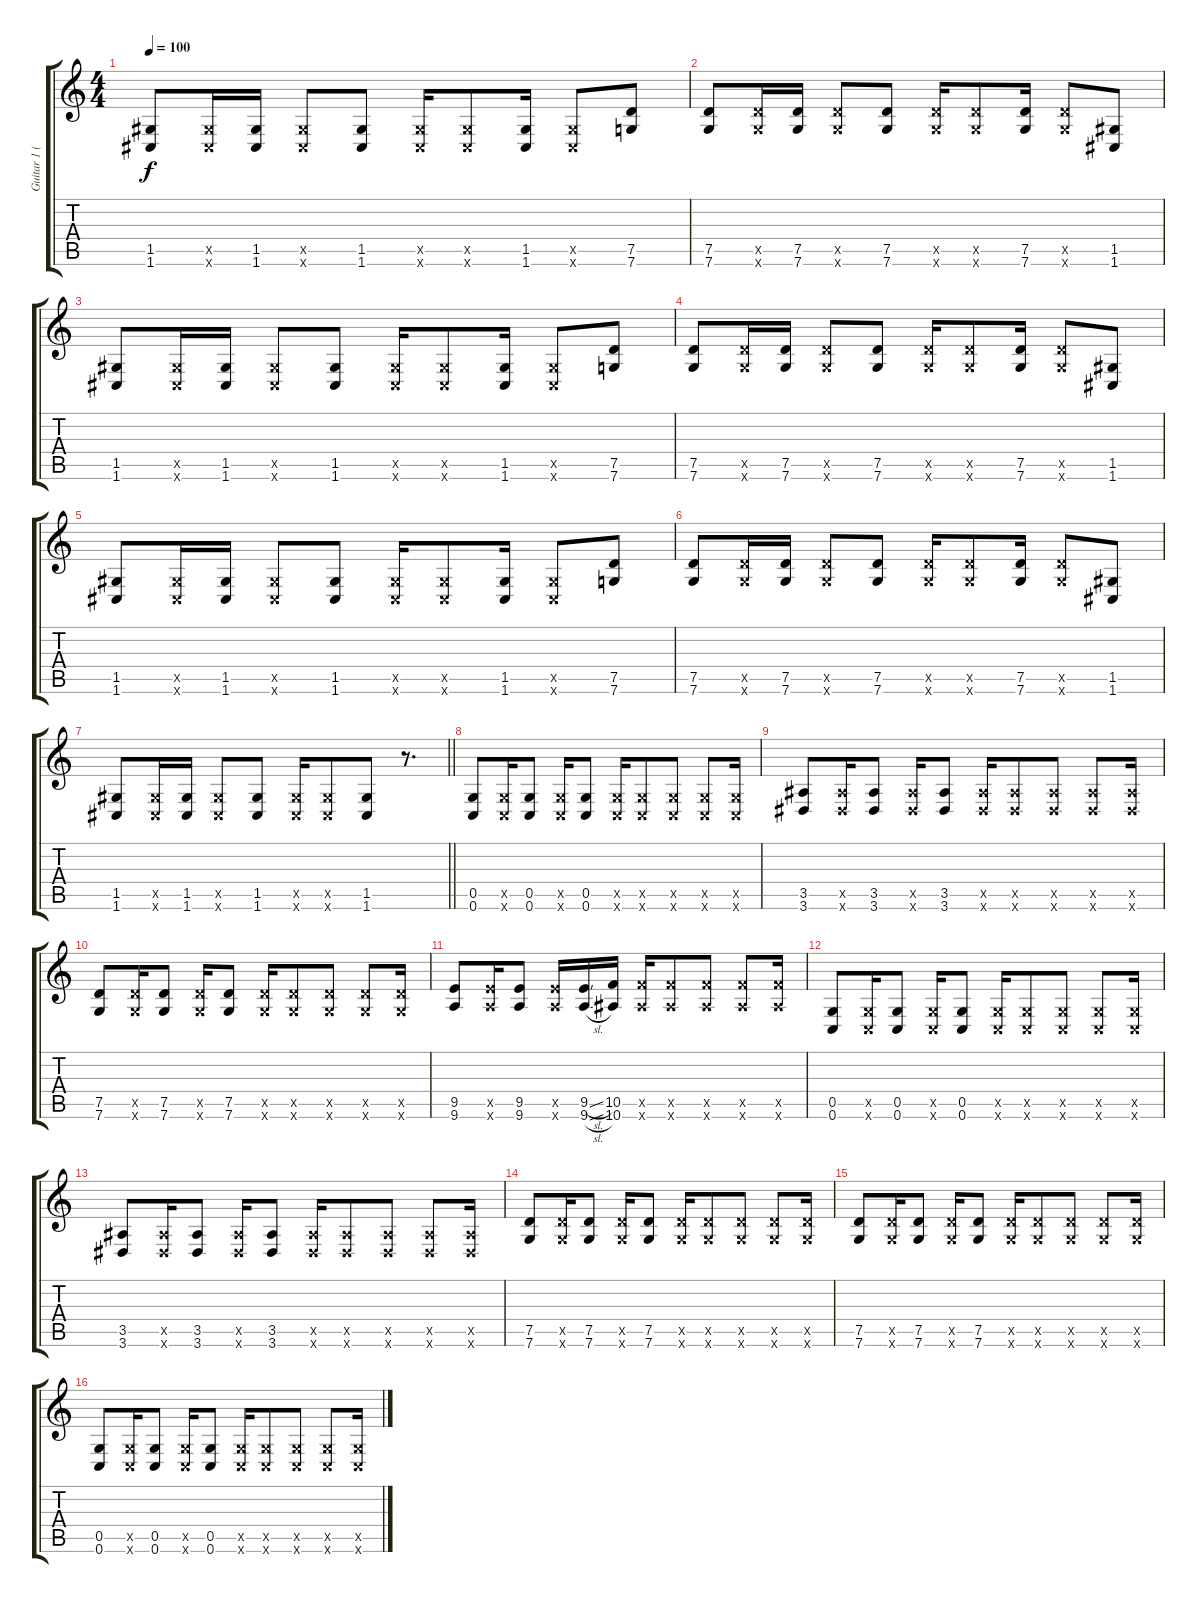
\track ("Guitar 1 (Tuomas Yli-Jaskari)" "Guitar 1 (") {instrument distortionguitar}
\staff {score tabs}
\tuning (D4 A3 F3 C3 G2 C2) {hide}
\ts (4 4)
\tempo 100
\clef g2
\ks c
(1.5 1.6).8{dy f} (1.5{x} 1.6{x}).16 (1.5 1.6).16 (1.5{x} 1.6{x}).8 (1.5 1.6).8 (1.5{x} 1.6{x}).16 (1.5{x} 1.6{x}).8 (1.5 1.6).16 (1.5{x} 1.6{x}).8 (7.5 7.6).8 |
(7.5 7.6).8 (7.5{x} 7.6{x}).16 (7.5 7.6).16 (7.5{x} 7.6{x}).8 (7.5 7.6).8 (7.5{x} 7.6{x}).16 (7.5{x} 7.6{x}).8 (7.5 7.6).16 (7.5{x} 7.6{x}).8 (1.5 1.6).8 |
(1.5 1.6).8 (1.5{x} 1.6{x}).16 (1.5 1.6).16 (1.5{x} 1.6{x}).8 (1.5 1.6).8 (1.5{x} 1.6{x}).16 (1.5{x} 1.6{x}).8 (1.5 1.6).16 (1.5{x} 1.6{x}).8 (7.5 7.6).8 |
(7.5 7.6).8 (7.5{x} 7.6{x}).16 (7.5 7.6).16 (7.5{x} 7.6{x}).8 (7.5 7.6).8 (7.5{x} 7.6{x}).16 (7.5{x} 7.6{x}).8 (7.5 7.6).16 (7.5{x} 7.6{x}).8 (1.5 1.6).8 |
(1.5 1.6).8 (1.5{x} 1.6{x}).16 (1.5 1.6).16 (1.5{x} 1.6{x}).8 (1.5 1.6).8 (1.5{x} 1.6{x}).16 (1.5{x} 1.6{x}).8 (1.5 1.6).16 (1.5{x} 1.6{x}).8 (7.5 7.6).8 |
(7.5 7.6).8 (7.5{x} 7.6{x}).16 (7.5 7.6).16 (7.5{x} 7.6{x}).8 (7.5 7.6).8 (7.5{x} 7.6{x}).16 (7.5{x} 7.6{x}).8 (7.5 7.6).16 (7.5{x} 7.6{x}).8 (1.5 1.6).8 |
\barLineRight lightlight
(1.5 1.6).8 (1.5{x} 1.6{x}).16 (1.5 1.6).16 (1.5{x} 1.6{x}).8 (1.5 1.6).8 (1.5{x} 1.6{x}).16 (1.5{x} 1.6{x}).8 (1.5 1.6).8 r.8{d} |
\section ("" "")
(0.5 0.6).8 (0.5{x} 0.6{x}).16 (0.5 0.6).8 (0.5{x} 0.6{x}).16 (0.5 0.6).8 (0.5{x} 0.6{x}).16 (0.5{x} 0.6{x}).8 (0.5{x} 0.6{x}).8 (0.5{x} 0.6{x}).8 (0.5{x} 0.6{x}).16 |
(3.5 3.6).8 (3.5{x} 3.6{x}).16 (3.5 3.6).8 (3.5{x} 3.6{x}).16 (3.5 3.6).8 (3.5{x} 3.6{x}).16 (3.5{x} 3.6{x}).8 (3.5{x} 3.6{x}).8 (3.5{x} 3.6{x}).8 (3.5{x} 3.6{x}).16 |
(7.5 7.6).8 (7.5{x} 7.6{x}).16 (7.5 7.6).8 (7.5{x} 7.6{x}).16 (7.5 7.6).8 (7.5{x} 7.6{x}).16 (7.5{x} 7.6{x}).8 (7.5{x} 7.6{x}).8 (7.5{x} 7.6{x}).8 (7.5{x} 7.6{x}).16 |
(9.5 9.6).8 (9.5{x} 9.6{x}).16 (9.5 9.6).8 (9.5{x} 9.6{x}).16 (9.5{sl} 9.6{sl}).16 (10.5 10.6).16 (10.5{x} 10.6{x}).16 (10.5{x} 10.6{x}).8 (10.5{x} 10.6{x}).8 (10.5{x} 10.6{x}).8 (10.5{x} 10.6{x}).16 |
(0.5 0.6).8 (0.5{x} 0.6{x}).16 (0.5 0.6).8 (0.5{x} 0.6{x}).16 (0.5 0.6).8 (0.5{x} 0.6{x}).16 (0.5{x} 0.6{x}).8 (0.5{x} 0.6{x}).8 (0.5{x} 0.6{x}).8 (0.5{x} 0.6{x}).16 |
(3.5 3.6).8 (3.5{x} 3.6{x}).16 (3.5 3.6).8 (3.5{x} 3.6{x}).16 (3.5 3.6).8 (3.5{x} 3.6{x}).16 (3.5{x} 3.6{x}).8 (3.5{x} 3.6{x}).8 (3.5{x} 3.6{x}).8 (3.5{x} 3.6{x}).16 |
(7.5 7.6).8 (7.5{x} 7.6{x}).16 (7.5 7.6).8 (7.5{x} 7.6{x}).16 (7.5 7.6).8 (7.5{x} 7.6{x}).16 (7.5{x} 7.6{x}).8 (7.5{x} 7.6{x}).8 (7.5{x} 7.6{x}).8 (7.5{x} 7.6{x}).16 |
(7.5 7.6).8 (7.5{x} 7.6{x}).16 (7.5 7.6).8 (7.5{x} 7.6{x}).16 (7.5 7.6).8 (7.5{x} 7.6{x}).16 (7.5{x} 7.6{x}).8 (7.5{x} 7.6{x}).8 (7.5{x} 7.6{x}).8 (7.5{x} 7.6{x}).16 |
(0.5 0.6).8 (0.5{x} 0.6{x}).16 (0.5 0.6).8 (0.5{x} 0.6{x}).16 (0.5 0.6).8 (0.5{x} 0.6{x}).16 (0.5{x} 0.6{x}).8 (0.5{x} 0.6{x}).8 (0.5{x} 0.6{x}).8 (0.5{x} 0.6{x}).16
